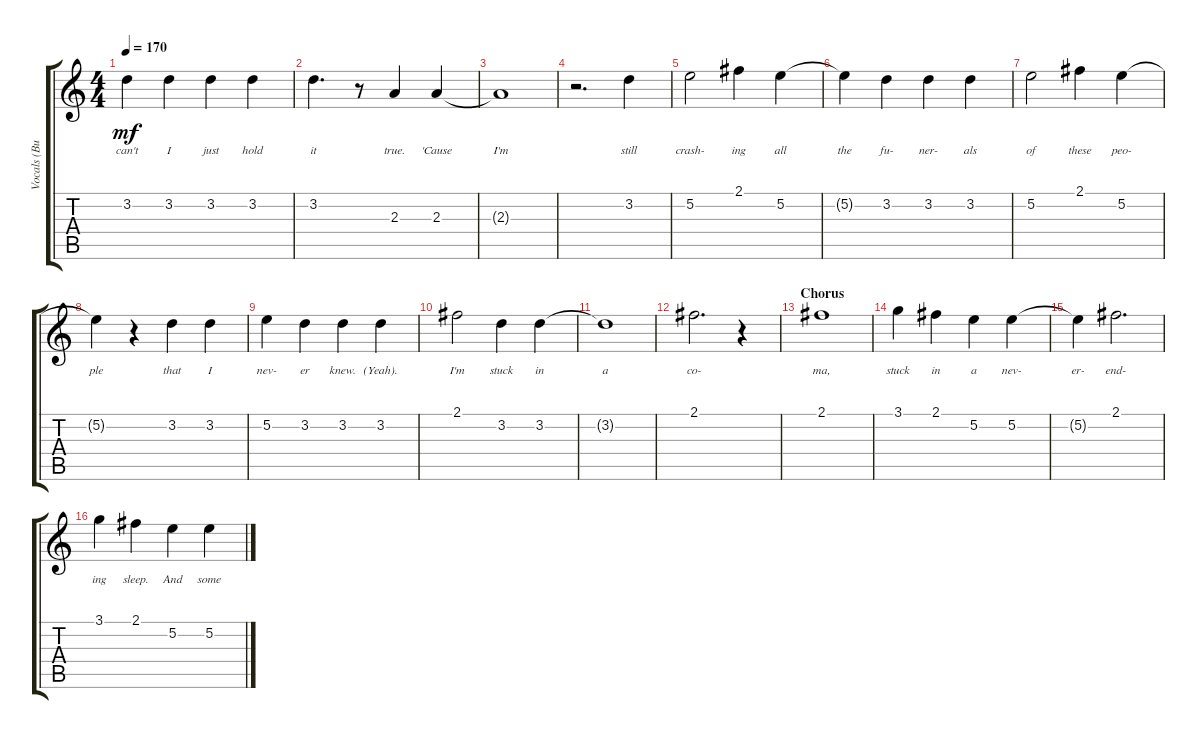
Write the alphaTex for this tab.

\track ("Vocals (Buddy Nielsen)" "Vocals (Bu") {instrument overdrivenguitar}
\staff {score tabs}
\tuning (E4 B3 G3 D3 A2 E2) {hide}
\ts (4 4)
\tempo 170
\clef g2
\ks c
3.2.4{lyrics (0 "can't") lyrics (1 "") lyrics (2 "") lyrics (3 "") lyrics (4 "") dy mf} 3.2.4{lyrics (0 "I") lyrics (1 "") lyrics (2 "") lyrics (3 "") lyrics (4 "")} 3.2.4{lyrics (0 "just") lyrics (1 "") lyrics (2 "") lyrics (3 "") lyrics (4 "")} 3.2.4{lyrics (0 "hold") lyrics (1 "") lyrics (2 "") lyrics (3 "") lyrics (4 "")} |
3.2.4{d lyrics (0 "it") lyrics (1 "") lyrics (2 "") lyrics (3 "") lyrics (4 "")} r.8 2.3.4{lyrics (0 "true.") lyrics (1 "") lyrics (2 "") lyrics (3 "") lyrics (4 "")} 2.3.4{lyrics (0 "'Cause") lyrics (1 "") lyrics (2 "") lyrics (3 "") lyrics (4 "")} |
2.3{t}.1{lyrics (0 "I'm") lyrics (1 "") lyrics (2 "") lyrics (3 "") lyrics (4 "")} |
r.2{d} 3.2.4{lyrics (0 "still") lyrics (1 "") lyrics (2 "") lyrics (3 "") lyrics (4 "")} |
5.2.2{lyrics (0 "crash-") lyrics (1 "") lyrics (2 "") lyrics (3 "") lyrics (4 "")} 2.1.4{lyrics (0 "ing") lyrics (1 "") lyrics (2 "") lyrics (3 "") lyrics (4 "")} 5.2.4{lyrics (0 "all") lyrics (1 "") lyrics (2 "") lyrics (3 "") lyrics (4 "")} |
5.2{t}.4{lyrics (0 "the") lyrics (1 "") lyrics (2 "") lyrics (3 "") lyrics (4 "")} 3.2.4{lyrics (0 "fu-") lyrics (1 "") lyrics (2 "") lyrics (3 "") lyrics (4 "")} 3.2.4{lyrics (0 "ner-") lyrics (1 "") lyrics (2 "") lyrics (3 "") lyrics (4 "")} 3.2.4{lyrics (0 "als") lyrics (1 "") lyrics (2 "") lyrics (3 "") lyrics (4 "")} |
5.2.2{lyrics (0 "of") lyrics (1 "") lyrics (2 "") lyrics (3 "") lyrics (4 "")} 2.1.4{lyrics (0 "these") lyrics (1 "") lyrics (2 "") lyrics (3 "") lyrics (4 "")} 5.2.4{lyrics (0 "peo-") lyrics (1 "") lyrics (2 "") lyrics (3 "") lyrics (4 "")} |
5.2{t}.4{lyrics (0 "ple") lyrics (1 "") lyrics (2 "") lyrics (3 "") lyrics (4 "")} r.4 3.2.4{lyrics (0 "that") lyrics (1 "") lyrics (2 "") lyrics (3 "") lyrics (4 "")} 3.2.4{lyrics (0 "I") lyrics (1 "") lyrics (2 "") lyrics (3 "") lyrics (4 "")} |
5.2.4{lyrics (0 "nev-") lyrics (1 "") lyrics (2 "") lyrics (3 "") lyrics (4 "")} 3.2.4{lyrics (0 "er") lyrics (1 "") lyrics (2 "") lyrics (3 "") lyrics (4 "")} 3.2.4{lyrics (0 "knew.") lyrics (1 "") lyrics (2 "") lyrics (3 "") lyrics (4 "")} 3.2.4{lyrics (0 "(Yeah).") lyrics (1 "") lyrics (2 "") lyrics (3 "") lyrics (4 "")} |
2.1.2{lyrics (0 "I'm") lyrics (1 "") lyrics (2 "") lyrics (3 "") lyrics (4 "")} 3.2.4{lyrics (0 "stuck") lyrics (1 "") lyrics (2 "") lyrics (3 "") lyrics (4 "")} 3.2.4{lyrics (0 "in") lyrics (1 "") lyrics (2 "") lyrics (3 "") lyrics (4 "")} |
3.2{t}.1{lyrics (0 "a") lyrics (1 "") lyrics (2 "") lyrics (3 "") lyrics (4 "")} |
2.1.2{d lyrics (0 "co-") lyrics (1 "") lyrics (2 "") lyrics (3 "") lyrics (4 "")} r.4 |
\section ("" "Chorus")
2.1.1{lyrics (0 "ma,") lyrics (1 "") lyrics (2 "") lyrics (3 "") lyrics (4 "")} |
3.1.4{lyrics (0 "stuck") lyrics (1 "") lyrics (2 "") lyrics (3 "") lyrics (4 "")} 2.1.4{lyrics (0 "in") lyrics (1 "") lyrics (2 "") lyrics (3 "") lyrics (4 "")} 5.2.4{lyrics (0 "a") lyrics (1 "") lyrics (2 "") lyrics (3 "") lyrics (4 "")} 5.2.4{lyrics (0 "nev-") lyrics (1 "") lyrics (2 "") lyrics (3 "") lyrics (4 "")} |
5.2{t}.4{lyrics (0 "er-") lyrics (1 "") lyrics (2 "") lyrics (3 "") lyrics (4 "")} 2.1.2{d lyrics (0 "end-") lyrics (1 "") lyrics (2 "") lyrics (3 "") lyrics (4 "")} |
3.1.4{lyrics (0 "ing") lyrics (1 "") lyrics (2 "") lyrics (3 "") lyrics (4 "")} 2.1.4{lyrics (0 "sleep.") lyrics (1 "") lyrics (2 "") lyrics (3 "") lyrics (4 "")} 5.2.4{lyrics (0 "And") lyrics (1 "") lyrics (2 "") lyrics (3 "") lyrics (4 "")} 5.2.4{lyrics (0 "some") lyrics (1 "") lyrics (2 "") lyrics (3 "") lyrics (4 "")}
